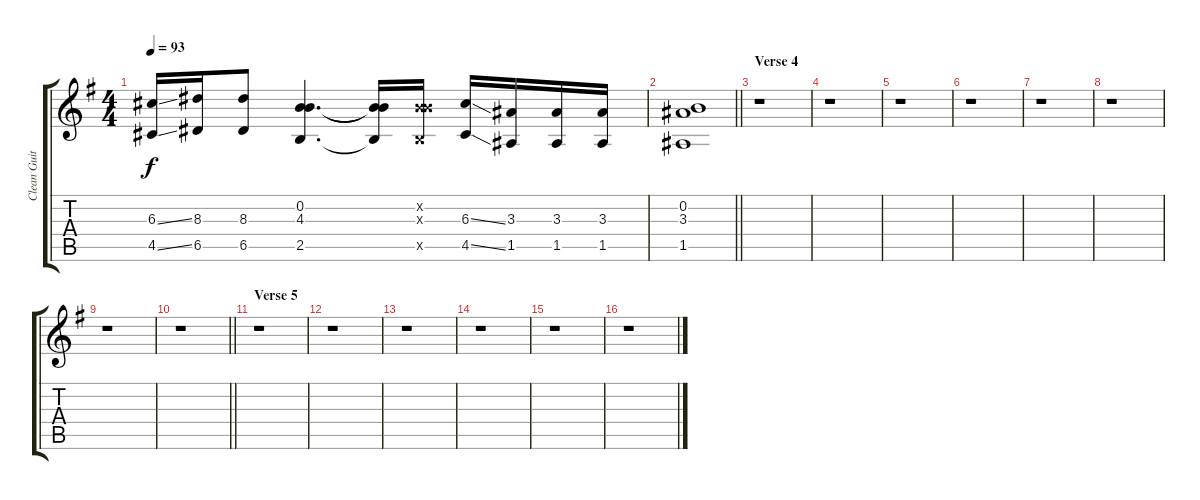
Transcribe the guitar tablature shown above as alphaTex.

\track ("Clean Guitar - Arjen Lucassen" "Clean Guit") {instrument electricguitarclean}
\staff {score tabs}
\tuning (E4 B3 G3 D3 A2 E2) {hide}
\ts (4 4)
\tempo 93
\clef g2
\ks eminor
(6.3{ss} 4.5{ss}).16{dy f} (8.3 6.5).16 (8.3 6.5).8 (0.2 4.3 2.5).4{d} (0.2{t} 4.3{t} 2.5{t}).16 (0.2{x} 4.3{x} 2.5{x}).16 (6.3{ss} 4.5{ss}).16 (3.3 1.5).16 (3.3 1.5).16 (3.3 1.5).16 |
\barLineRight lightlight
(0.2 3.3 1.5).1 |
\section ("" "Verse 4")
r.1 |
r.1 |
r.1 |
r.1 |
r.1 |
r.1 |
r.1 |
\barLineRight lightlight
r.1 |
\section ("" "Verse 5")
r.1 |
r.1 |
r.1 |
r.1 |
r.1 |
r.1
